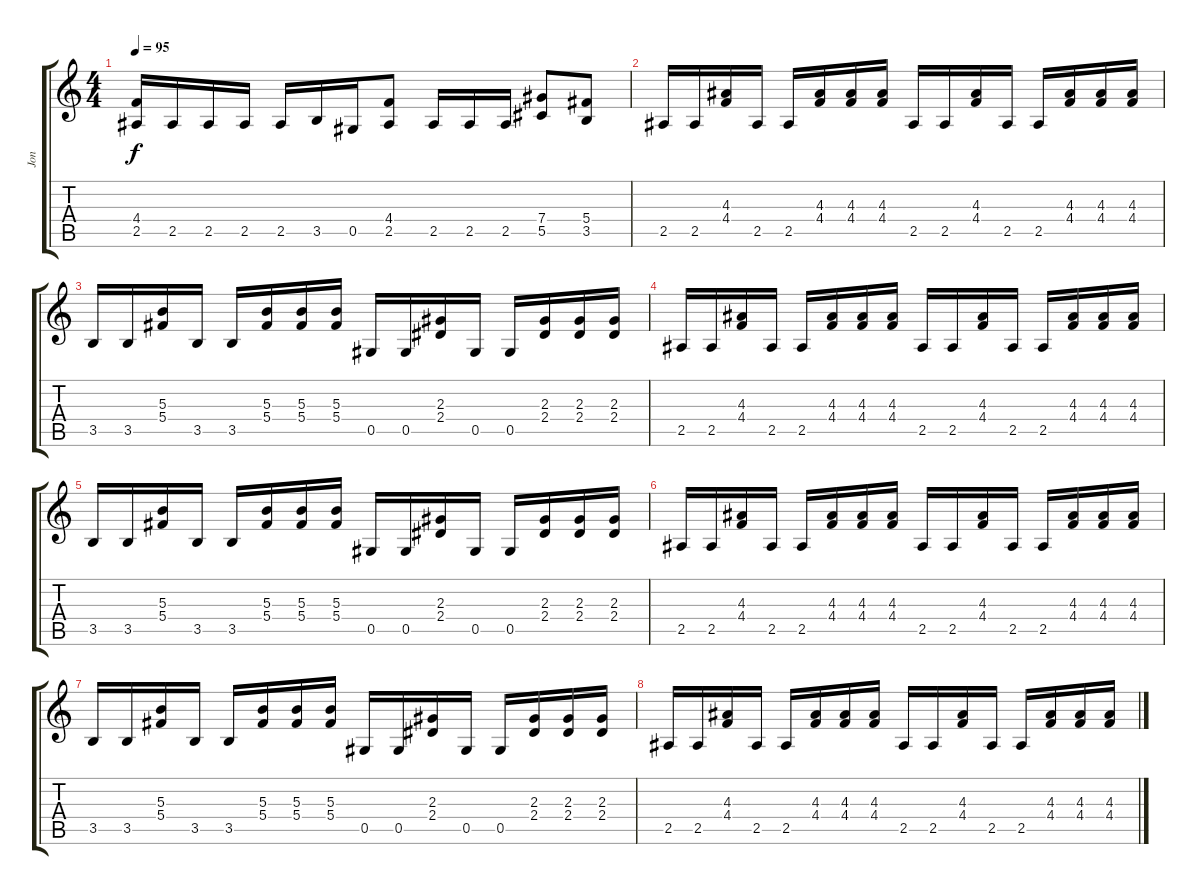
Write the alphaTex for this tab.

\track ("Jon" "Jon") {instrument distortionguitar}
\staff {score tabs}
\tuning (Eb4 Bb3 Gb3 Db3 Ab2 Eb2) {hide}
\ts (4 4)
\tempo 95
\clef g2
\ks c
(4.4{t} 2.5{t}).16{dy f} 2.5.16 2.5.16 2.5.16 2.5.16 3.5.16 0.5.16 (4.4 2.5).8 2.5.16 2.5.16 2.5.16 (7.4 5.5).8 (5.4 3.5).8 |
2.5.16 2.5.16 (4.3 4.4).16 2.5.16 2.5.16 (4.3 4.4).16 (4.3 4.4).16 (4.3 4.4).16 2.5.16 2.5.16 (4.3 4.4).16 2.5.16 2.5.16 (4.3 4.4).16 (4.3 4.4).16 (4.3 4.4).16 |
3.5.16 3.5.16 (5.3 5.4).16 3.5.16 3.5.16 (5.3 5.4).16 (5.3 5.4).16 (5.3 5.4).16 0.5.16 0.5.16 (2.3 2.4).16 0.5.16 0.5.16 (2.3 2.4).16 (2.3 2.4).16 (2.3 2.4).16 |
2.5.16 2.5.16 (4.3 4.4).16 2.5.16 2.5.16 (4.3 4.4).16 (4.3 4.4).16 (4.3 4.4).16 2.5.16 2.5.16 (4.3 4.4).16 2.5.16 2.5.16 (4.3 4.4).16 (4.3 4.4).16 (4.3 4.4).16 |
3.5.16 3.5.16 (5.3 5.4).16 3.5.16 3.5.16 (5.3 5.4).16 (5.3 5.4).16 (5.3 5.4).16 0.5.16 0.5.16 (2.3 2.4).16 0.5.16 0.5.16 (2.3 2.4).16 (2.3 2.4).16 (2.3 2.4).16 |
2.5.16 2.5.16 (4.3 4.4).16 2.5.16 2.5.16 (4.3 4.4).16 (4.3 4.4).16 (4.3 4.4).16 2.5.16 2.5.16 (4.3 4.4).16 2.5.16 2.5.16 (4.3 4.4).16 (4.3 4.4).16 (4.3 4.4).16 |
3.5.16 3.5.16 (5.3 5.4).16 3.5.16 3.5.16 (5.3 5.4).16 (5.3 5.4).16 (5.3 5.4).16 0.5.16 0.5.16 (2.3 2.4).16 0.5.16 0.5.16 (2.3 2.4).16 (2.3 2.4).16 (2.3 2.4).16 |
2.5.16 2.5.16 (4.3 4.4).16 2.5.16 2.5.16 (4.3 4.4).16 (4.3 4.4).16 (4.3 4.4).16 2.5.16 2.5.16 (4.3 4.4).16 2.5.16 2.5.16 (4.3 4.4).16 (4.3 4.4).16 (4.3 4.4).16
